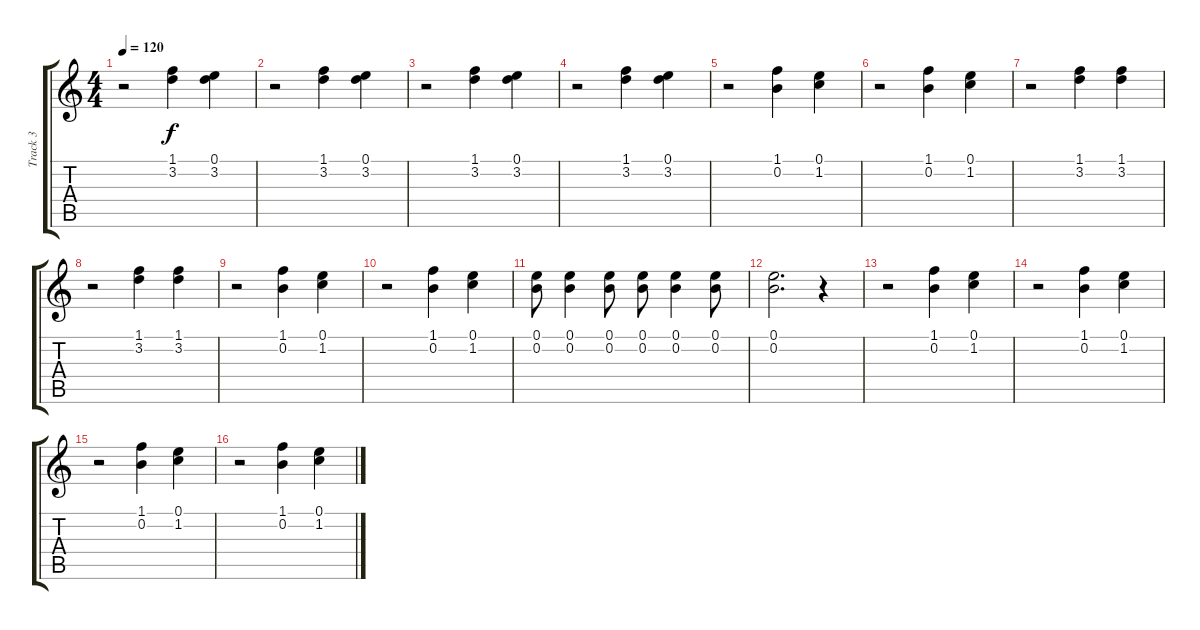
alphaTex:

\track ("Track 3" "Track 3") {instrument acousticguitarnylon}
\staff {score tabs}
\tuning (E4 B3 G3 D3 A2 E2) {hide}
\ts (4 4)
\tempo 120
\clef g2
\ks c
r.2{dy f} (1.1 3.2).4 (0.1 3.2).4 |
r.2 (1.1 3.2).4 (0.1 3.2).4 |
r.2 (1.1 3.2).4 (0.1 3.2).4 |
r.2 (1.1 3.2).4 (0.1 3.2).4 |
r.2 (1.1 0.2).4 (0.1 1.2).4 |
r.2 (1.1 0.2).4 (0.1 1.2).4 |
r.2 (1.1 3.2).4 (1.1 3.2).4 |
r.2 (1.1 3.2).4 (1.1 3.2).4 |
r.2 (1.1 0.2).4 (0.1 1.2).4 |
r.2 (1.1 0.2).4 (0.1 1.2).4 |
(0.1 0.2).8 (0.1 0.2).4 (0.1 0.2).8 (0.1 0.2).8 (0.1 0.2).4 (0.1 0.2).8 |
(0.1 0.2).2{d} r.4 |
r.2 (1.1 0.2).4 (0.1 1.2).4 |
r.2 (1.1 0.2).4 (0.1 1.2).4 |
r.2 (1.1 0.2).4 (0.1 1.2).4 |
r.2 (1.1 0.2).4 (0.1 1.2).4
